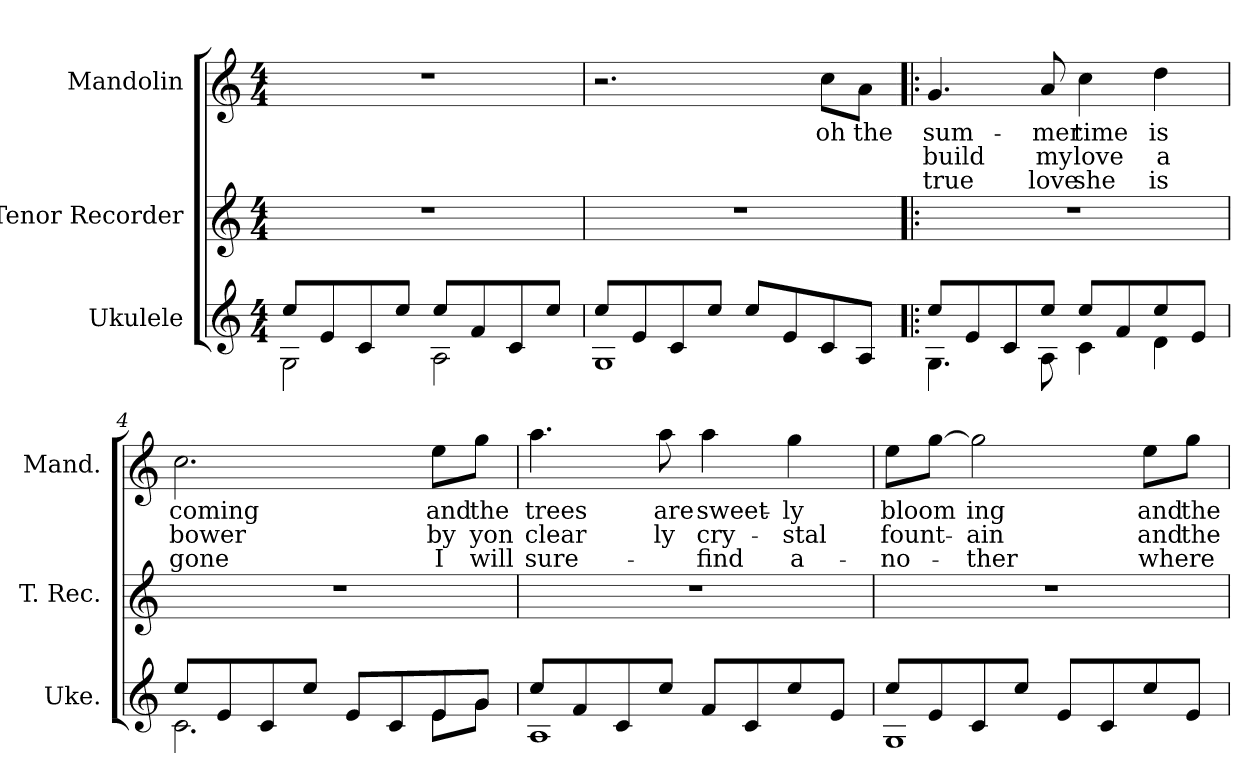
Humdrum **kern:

**kern	**kern	**kern	**text	**text	**text
*part3	*part2	*part1	*part1	*part1	*part1
*staff3	*staff2	*staff1	*staff1	*staff1	*staff1
*I"Ukulele	*I"Tenor Recorder	*I"Mandolin	*	*	*
*I'Uke.	*I'T. Rec.	*I'Mand.	*	*	*
!!LO:PB:g=z
*stria4	*	*	*	*	*
*	*clefG2	*clefG2	*	*	*
*k[]	*k[]	*k[]	*	*	*
*C:	*C:	*C:	*	*	*
*M4/4	*M4/4	*M4/4	*	*	*
=1	=1	=1	=1	=1	=1
*^	*	*	*	*	*
8cci/L	2Gi\	1r	1r	.	.	.
8ei/	.	.	.	.	.	.
8ci/	.	.	.	.	.	.
8cci/J	.	.	.	.	.	.
8cci/L	2Ai\	.	.	.	.	.
8fi/	.	.	.	.	.	.
8ci/	.	.	.	.	.	.
8cci/J	.	.	.	.	.	.
=2	=2	=2	=2	=2	=2	=2
8cci/L	1Gi	1r	2.r	.	.	.
8ei/	.	.	.	.	.	.
8ci/	.	.	.	.	.	.
8cci/J	.	.	.	.	.	.
8cci/L	.	.	.	.	.	.
8ei/	.	.	.	.	.	.
!	!	!	!	!LO:LY:b:color=#000000	!	!
8ci/	.	.	8cci\L	oh	.	.
!	!	!	!	!LO:LY:b:color=#000000	!	!
8Ai/J	.	.	8ai\J	the	.	.
=3!|:	=3!|:	=3!|:	=3!|:	=3!|:	=3!|:	=3!|:
!	!	!	!	!LO:LY:b:color=#000000	!LO:LY:b:color=#000000	!LO:LY:b:color=#000000
8cci/L	4.Gi\	1r	4.gi/	sum-	build	true
8ei/	.	.	.	.	.	.
8ci/	.	.	.	.	.	.
!	!	!	!	!LO:LY:b:color=#000000	!LO:LY:b:color=#000000	!LO:LY:b:color=#000000
8cci/J	8Ai\	.	8ai/	-mer	my	love
!	!	!	!	!LO:LY:b:color=#000000	!LO:LY:b:color=#000000	!LO:LY:b:color=#000000
8cci/L	4ci\	.	4cci\	time	love	she
8fi/	.	.	.	.	.	.
!	!	!	!	!LO:LY:b:color=#000000	!LO:LY:b:color=#000000	!LO:LY:b:color=#000000
8cci/	4di\	.	4ddi\	is	a	is
8ei/J	.	.	.	.	.	.
!!LO:LB:g=z
=4	=4	=4	=4	=4	=4	=4
!	!	!	!	!LO:LY:b:color=#000000	!LO:LY:b:color=#000000	!LO:LY:b:color=#000000
8cci/L	2.ci\	1r	2.cci\	coming	bower	gone
8ei/	.	.	.	.	.	.
8ci/	.	.	.	.	.	.
8cci/J	.	.	.	.	.	.
8ei/L	.	.	.	.	.	.
8ci/	.	.	.	.	.	.
!	!	!	!	!LO:LY:b:color=#000000	!LO:LY:b:color=#000000	!LO:LY:b:color=#000000
8ei/	8ei\L	.	8eei\L	and	by	I
!	!	!	!	!LO:LY:b:color=#000000	!LO:LY:b:color=#000000	!LO:LY:b:color=#000000
8gi/J	8gi\J	.	8ggi\J	the	yon	will
=5	=5	=5	=5	=5	=5	=5
!	!	!	!	!LO:LY:b:color=#000000	!LO:LY:b:color=#000000	!LO:LY:b:color=#000000
8cci/L	1Ai	1r	4.aai\	trees	clear	sure-
8fi/	.	.	.	.	.	.
8ci/	.	.	.	.	.	.
!	!	!	!	!LO:LY:b:color=#000000	!LO:LY:b:color=#000000	!
8cci/J	.	.	8aai\	are	-ly	.
!	!	!	!	!LO:LY:b:color=#000000	!LO:LY:b:color=#000000	!LO:LY:b:color=#000000
8fi/L	.	.	4aai\	sweet-	cry-	find
8ci/	.	.	.	.	.	.
!	!	!	!	!LO:LY:b:color=#000000	!LO:LY:b:color=#000000	!LO:LY:b:color=#000000
8cci/	.	.	4ggi\	-ly	-stal	a-
8ei/J	.	.	.	.	.	.
=6	=6	=6	=6	=6	=6	=6
!	!	!	!	!LO:LY:b:color=#000000	!LO:LY:b:color=#000000	!LO:LY:b:color=#000000
8cci/L	1Gi	1r	8eei\L	bloom	fount-	-no-
8ei/	.	.	[8ggi\J	.	.	.
!	!	!	!	!LO:LY:b:color=#000000	!LO:LY:b:color=#000000	!LO:LY:b:color=#000000
8ci/	.	.	2ggi\]	ing	-ain	-ther
8cci/J	.	.	.	.	.	.
8ei/L	.	.	.	.	.	.
8ci/	.	.	.	.	.	.
!	!	!	!	!LO:LY:b:color=#000000	!LO:LY:b:color=#000000	!LO:LY:b:color=#000000
8cci/	.	.	8eei\L	and	and	where
!	!	!	!	!LO:LY:b:color=#000000	!LO:LY:b:color=#000000	!
8ei/J	.	.	8ggi\J	the	the	.
*v	*v	*	*	*	*	*
=	=	=	=	=	=
*-	*-	*-	*-	*-	*-
